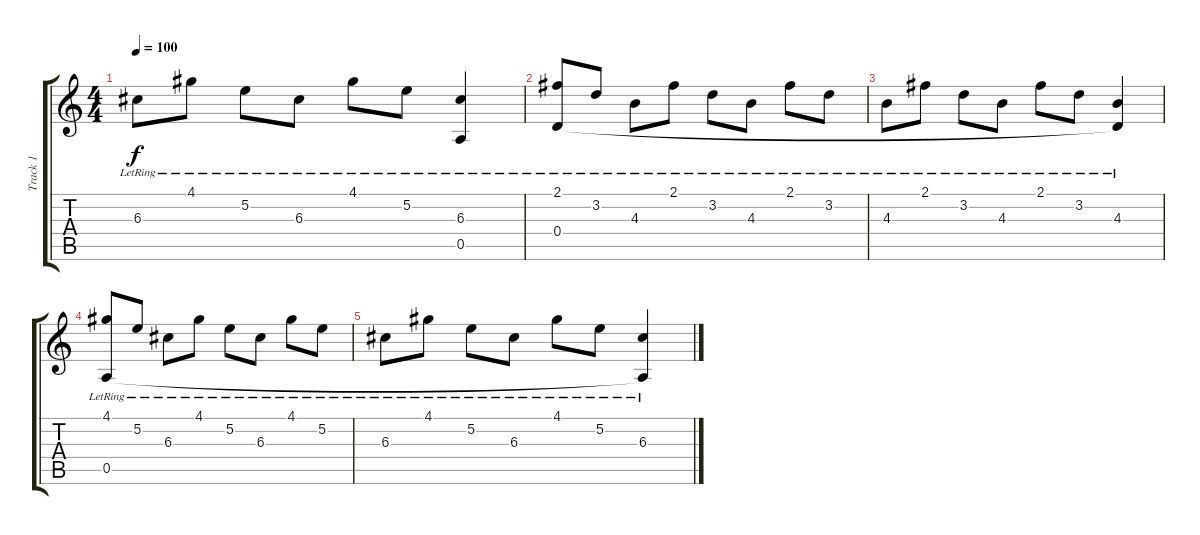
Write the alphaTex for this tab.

\track ("Track 1" "Track 1") {instrument acousticguitarsteel}
\staff {score tabs}
\tuning (E4 B3 G3 D3 A2 E2) {hide}
\ts (4 4)
\tempo 100
\clef g2
\ks c
6.3{lr}.8{dy f} 4.1{lr}.8 5.2{lr}.8 6.3{lr}.8 4.1{lr}.8 5.2{lr}.8 (6.3{lr} 0.5{t}).4 |
(2.1{lr} 0.4{lr}).8 3.2{lr}.8 4.3{lr}.8 2.1{lr}.8 3.2{lr}.8 4.3{lr}.8 2.1{lr}.8 3.2{lr}.8 |
4.3{lr}.8 2.1{lr}.8 3.2{lr}.8 4.3{lr}.8 2.1{lr}.8 3.2{lr}.8 (4.3{lr} 0.4{t}).4 |
(4.1{lr} 0.5{lr}).8 5.2{lr}.8 6.3{lr}.8 4.1{lr}.8 5.2{lr}.8 6.3{lr}.8 4.1{lr}.8 5.2{lr}.8 |
6.3{lr}.8 4.1{lr}.8 5.2{lr}.8 6.3{lr}.8 4.1{lr}.8 5.2{lr}.8 (6.3{lr} 0.5{t}).4
